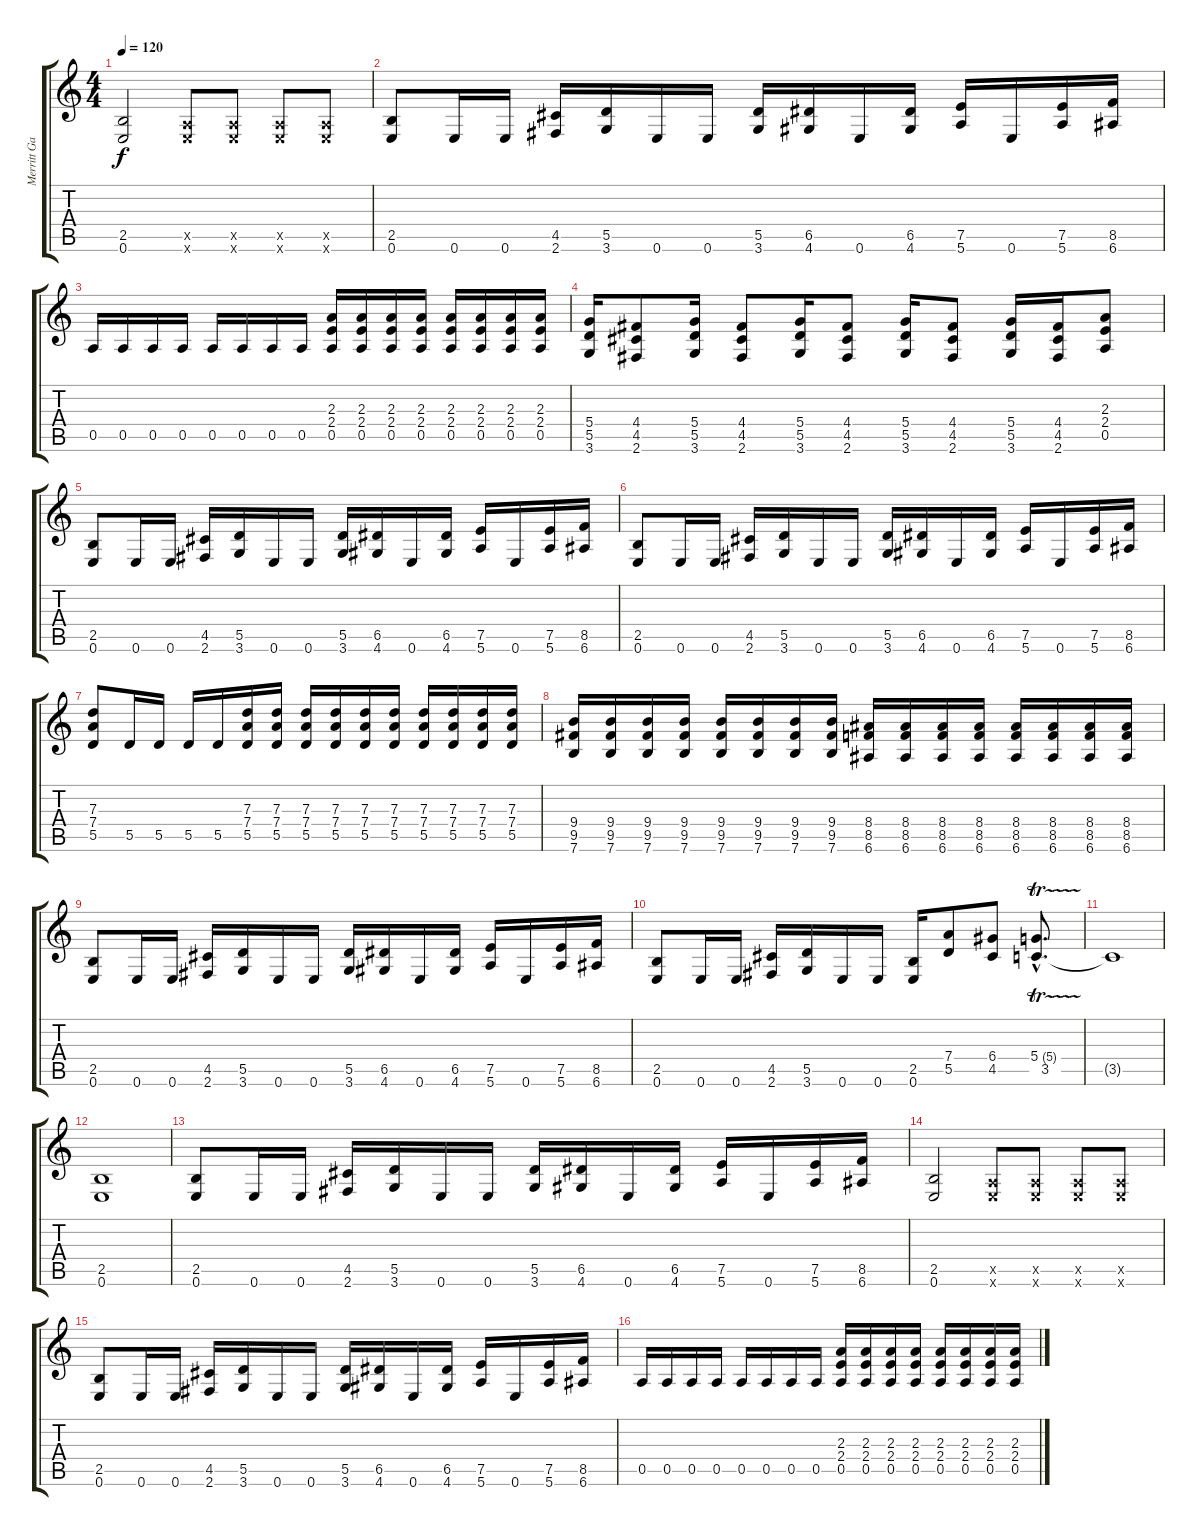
\track ("Merritt Gant" "Merritt Ga") {instrument distortionguitar}
\staff {score tabs}
\tuning (E4 B3 G3 D3 A2 E2) {hide}
\ts (4 4)
\tempo 120
\clef g2
\ks c
(2.5 0.6).2{dy f} (0.5{x} 0.6{x}).8 (0.5{x} 0.6{x}).8 (0.5{x} 0.6{x}).8 (0.5{x} 0.6{x}).8 |
(2.5 0.6).8 0.6.16 0.6.16 (4.5 2.6).16 (5.5 3.6).16 0.6.16 0.6.16 (5.5 3.6).16 (6.5 4.6).16 0.6.16 (6.5 4.6).16 (7.5 5.6).16 0.6.16 (7.5 5.6).16 (8.5 6.6).16 |
0.5.16 0.5.16 0.5.16 0.5.16 0.5.16 0.5.16 0.5.16 0.5.16 (2.3 2.4 0.5).16 (2.3 2.4 0.5).16 (2.3 2.4 0.5).16 (2.3 2.4 0.5).16 (2.3 2.4 0.5).16 (2.3 2.4 0.5).16 (2.3 2.4 0.5).16 (2.3 2.4 0.5).16 |
(5.4 5.5 3.6).16 (4.4 4.5 2.6).8 (5.4 5.5 3.6).16 (4.4 4.5 2.6).8 (5.4 5.5 3.6).16 (4.4 4.5 2.6).8 (5.4 5.5 3.6).16 (4.4 4.5 2.6).8 (5.4 5.5 3.6).16 (4.4 4.5 2.6).16 (2.3 2.4 0.5).8 |
(2.5 0.6).8 0.6.16 0.6.16 (4.5 2.6).16 (5.5 3.6).16 0.6.16 0.6.16 (5.5 3.6).16 (6.5 4.6).16 0.6.16 (6.5 4.6).16 (7.5 5.6).16 0.6.16 (7.5 5.6).16 (8.5 6.6).16 |
(2.5 0.6).8 0.6.16 0.6.16 (4.5 2.6).16 (5.5 3.6).16 0.6.16 0.6.16 (5.5 3.6).16 (6.5 4.6).16 0.6.16 (6.5 4.6).16 (7.5 5.6).16 0.6.16 (7.5 5.6).16 (8.5 6.6).16 |
(7.3 7.4 5.5).8 5.5.16 5.5.16 5.5.16 5.5.16 (7.3 7.4 5.5).16 (7.3 7.4 5.5).16 (7.3 7.4 5.5).16 (7.3 7.4 5.5).16 (7.3 7.4 5.5).16 (7.3 7.4 5.5).16 (7.3 7.4 5.5).16 (7.3 7.4 5.5).16 (7.3 7.4 5.5).16 (7.3 7.4 5.5).16 |
(9.4 9.5 7.6).16 (9.4 9.5 7.6).16 (9.4 9.5 7.6).16 (9.4 9.5 7.6).16 (9.4 9.5 7.6).16 (9.4 9.5 7.6).16 (9.4 9.5 7.6).16 (9.4 9.5 7.6).16 (8.4 8.5 6.6).16 (8.4 8.5 6.6).16 (8.4 8.5 6.6).16 (8.4 8.5 6.6).16 (8.4 8.5 6.6).16 (8.4 8.5 6.6).16 (8.4 8.5 6.6).16 (8.4 8.5 6.6).16 |
(2.5 0.6).8 0.6.16 0.6.16 (4.5 2.6).16 (5.5 3.6).16 0.6.16 0.6.16 (5.5 3.6).16 (6.5 4.6).16 0.6.16 (6.5 4.6).16 (7.5 5.6).16 0.6.16 (7.5 5.6).16 (8.5 6.6).16 |
(2.5 0.6).8 0.6.16 0.6.16 (4.5 2.6).16 (5.5 3.6).16 0.6.16 0.6.16 (2.5 0.6).16 (7.4 5.5).8 (6.4 4.5).8 (5.4{tr (5 16) hac} 3.5{hac}).8{d} |
3.5{t}.1 |
(2.5 0.6).1 |
(2.5 0.6).8 0.6.16 0.6.16 (4.5 2.6).16 (5.5 3.6).16 0.6.16 0.6.16 (5.5 3.6).16 (6.5 4.6).16 0.6.16 (6.5 4.6).16 (7.5 5.6).16 0.6.16 (7.5 5.6).16 (8.5 6.6).16 |
(2.5 0.6).2 (0.5{x} 0.6{x}).8 (0.5{x} 0.6{x}).8 (0.5{x} 0.6{x}).8 (0.5{x} 0.6{x}).8 |
(2.5 0.6).8 0.6.16 0.6.16 (4.5 2.6).16 (5.5 3.6).16 0.6.16 0.6.16 (5.5 3.6).16 (6.5 4.6).16 0.6.16 (6.5 4.6).16 (7.5 5.6).16 0.6.16 (7.5 5.6).16 (8.5 6.6).16 |
0.5.16 0.5.16 0.5.16 0.5.16 0.5.16 0.5.16 0.5.16 0.5.16 (2.3 2.4 0.5).16 (2.3 2.4 0.5).16 (2.3 2.4 0.5).16 (2.3 2.4 0.5).16 (2.3 2.4 0.5).16 (2.3 2.4 0.5).16 (2.3 2.4 0.5).16 (2.3 2.4 0.5).16
